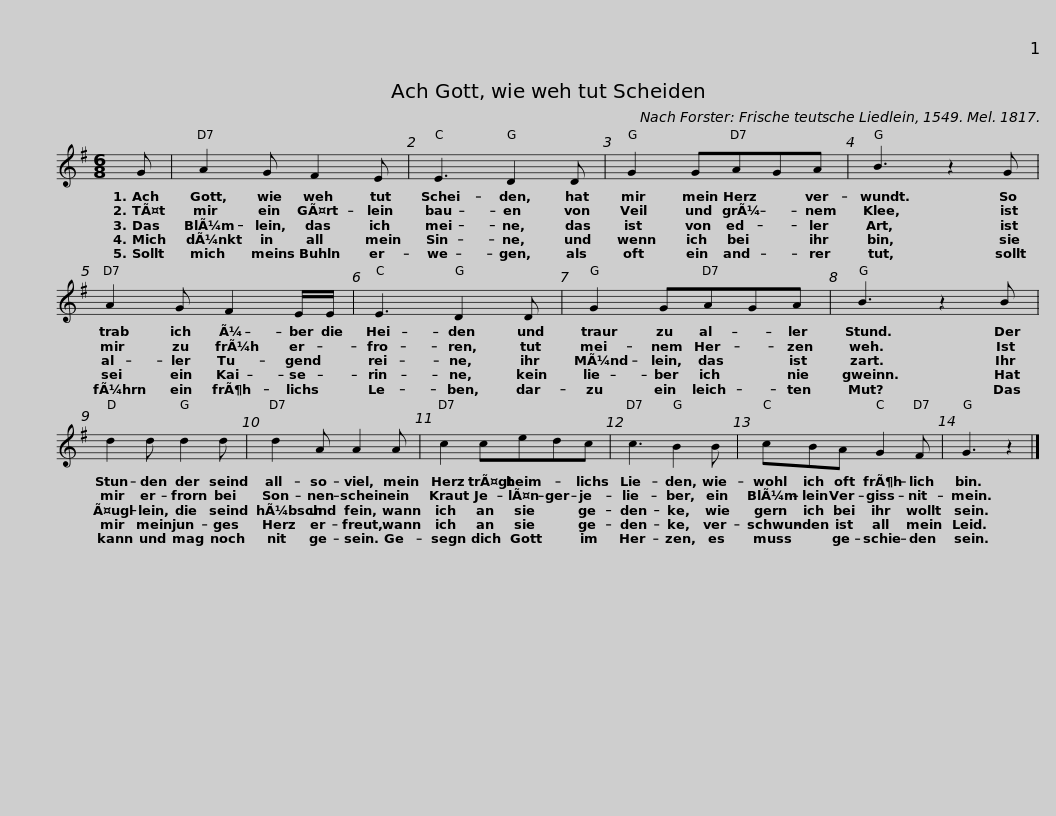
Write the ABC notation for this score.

X:1
L:1/8
M:6/8
I:linebreak $
K:G
V:1 treble
V:1
 G | A2 G F2 E | E3 D2 D | G2 GAGA | B3 z2 G |$ %5
 A2 G F2 E/E/ | E3 D2 D | G2 GAGA | B3 z2 B |$ d2 d d2 d | %10
 d2 A A2 A | c2 cedc | c3 B2 B |$ cBA G2 F | G3 z2 |] %15
